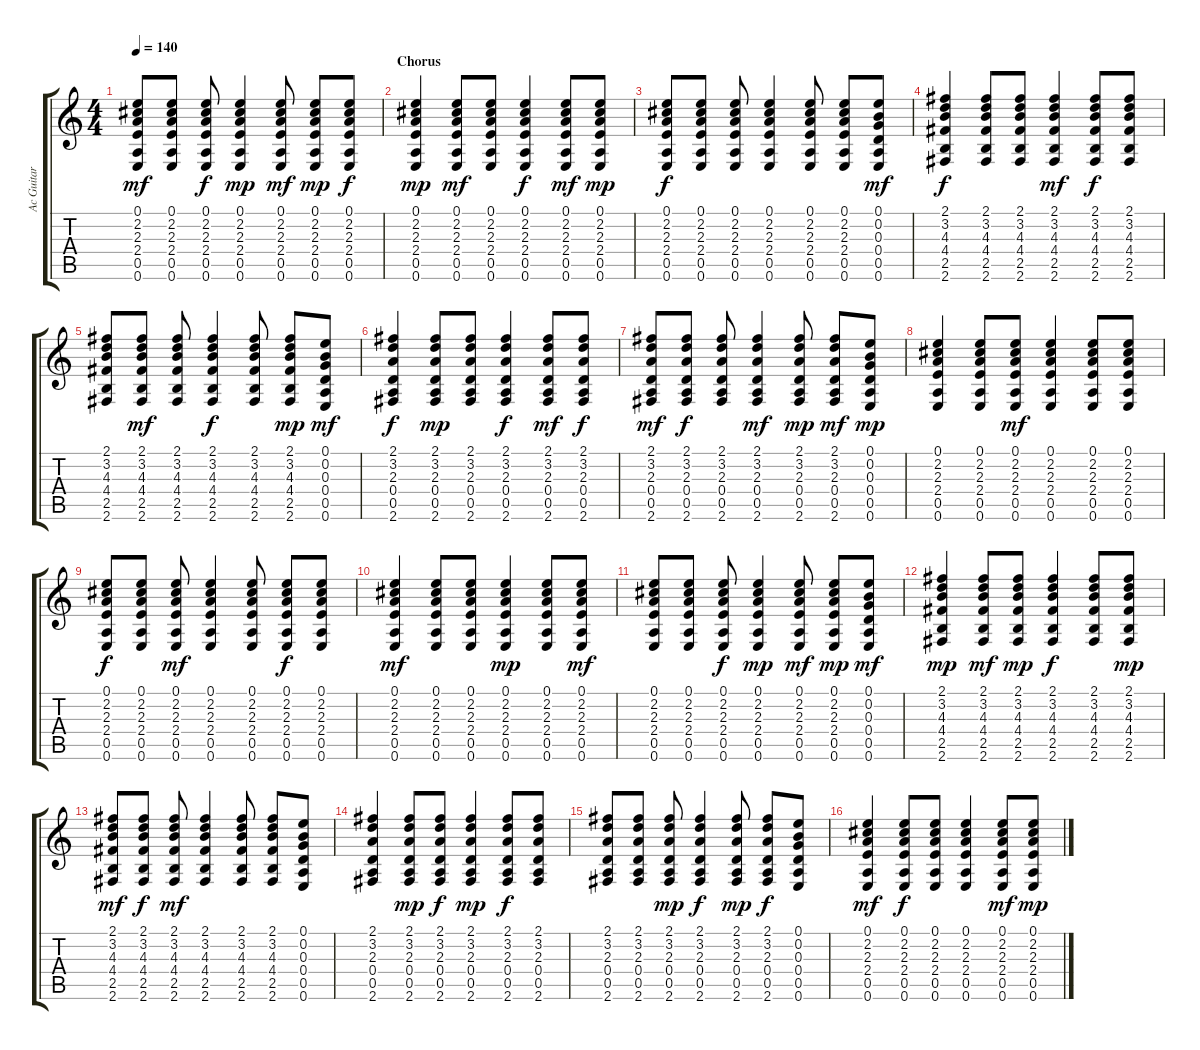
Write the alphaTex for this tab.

\track ("Ac Guitar" "Ac Guitar") {instrument acousticguitarsteel}
\staff {score tabs}
\tuning (E4 B3 G3 D3 A2 E2) {hide}
\ts (4 4)
\tempo 140
\clef g2
\ks c
(0.1 2.2 2.3 2.4 0.5 0.6).8{dy mf} (0.1 2.2 2.3 2.4 0.5 0.6).8 (0.1 2.2 2.3 2.4 0.5 0.6).8{dy f} (0.1 2.2 2.3 2.4 0.5 0.6).4{dy mp} (0.1 2.2 2.3 2.4 0.5 0.6).8{dy mf} (0.1 2.2 2.3 2.4 0.5 0.6).8{dy mp} (0.1 2.2 2.3 2.4 0.5 0.6).8{dy f} |
\section ("" "Chorus")
(0.1 2.2 2.3 2.4 0.5 0.6).4{dy mp} (0.1 2.2 2.3 2.4 0.5 0.6).8{dy mf} (0.1 2.2 2.3 2.4 0.5 0.6).8 (0.1 2.2 2.3 2.4 0.5 0.6).4{dy f} (0.1 2.2 2.3 2.4 0.5 0.6).8{dy mf} (0.1 2.2 2.3 2.4 0.5 0.6).8{dy mp} |
(0.1 2.2 2.3 2.4 0.5 0.6).8{dy f} (0.1 2.2 2.3 2.4 0.5 0.6).8 (0.1 2.2 2.3 2.4 0.5 0.6).8 (0.1 2.2 2.3 2.4 0.5 0.6).4 (0.1 2.2 2.3 2.4 0.5 0.6).8 (0.1 2.2 2.3 2.4 0.5 0.6).8 (0.1 0.2 0.3 0.4 0.5 0.6).8{dy mf} |
(2.1 3.2 4.3 4.4 2.5 2.6).4{dy f} (2.1 3.2 4.3 4.4 2.5 2.6).8 (2.1 3.2 4.3 4.4 2.5 2.6).8 (2.1 3.2 4.3 4.4 2.5 2.6).4{dy mf} (2.1 3.2 4.3 4.4 2.5 2.6).8{dy f} (2.1 3.2 4.3 4.4 2.5 2.6).8 |
(2.1 3.2 4.3 4.4 2.5 2.6).8 (2.1 3.2 4.3 4.4 2.5 2.6).8{dy mf} (2.1 3.2 4.3 4.4 2.5 2.6).8 (2.1 3.2 4.3 4.4 2.5 2.6).4{dy f} (2.1 3.2 4.3 4.4 2.5 2.6).8 (2.1 3.2 4.3 4.4 2.5 2.6).8{dy mp} (0.1 0.2 0.3 0.4 0.5 0.6).8{dy mf} |
(2.1 3.2 2.3 0.4 0.5 2.6).4{dy f} (2.1 3.2 2.3 0.4 0.5 2.6).8{dy mp} (2.1 3.2 2.3 0.4 0.5 2.6).8 (2.1 3.2 2.3 0.4 0.5 2.6).4{dy f} (2.1 3.2 2.3 0.4 0.5 2.6).8{dy mf} (2.1 3.2 2.3 0.4 0.5 2.6).8{dy f} |
(2.1 3.2 2.3 0.4 0.5 2.6).8{dy mf} (2.1 3.2 2.3 0.4 0.5 2.6).8{dy f} (2.1 3.2 2.3 0.4 0.5 2.6).8 (2.1 3.2 2.3 0.4 0.5 2.6).4{dy mf} (2.1 3.2 2.3 0.4 0.5 2.6).8{dy mp} (2.1 3.2 2.3 0.4 0.5 2.6).8{dy mf} (0.1 0.2 0.3 0.4 0.5 0.6).8{dy mp} |
(0.1 2.2 2.3 2.4 0.5 0.6).4 (0.1 2.2 2.3 2.4 0.5 0.6).8 (0.1 2.2 2.3 2.4 0.5 0.6).8{dy mf} (0.1 2.2 2.3 2.4 0.5 0.6).4 (0.1 2.2 2.3 2.4 0.5 0.6).8 (0.1 2.2 2.3 2.4 0.5 0.6).8 |
(0.1 2.2 2.3 2.4 0.5 0.6).8{dy f} (0.1 2.2 2.3 2.4 0.5 0.6).8 (0.1 2.2 2.3 2.4 0.5 0.6).8{dy mf} (0.1 2.2 2.3 2.4 0.5 0.6).4 (0.1 2.2 2.3 2.4 0.5 0.6).8 (0.1 2.2 2.3 2.4 0.5 0.6).8{dy f} (0.1 2.2 2.3 2.4 0.5 0.6).8 |
(0.1 2.2 2.3 2.4 0.5 0.6).4{dy mf} (0.1 2.2 2.3 2.4 0.5 0.6).8 (0.1 2.2 2.3 2.4 0.5 0.6).8 (0.1 2.2 2.3 2.4 0.5 0.6).4{dy mp} (0.1 2.2 2.3 2.4 0.5 0.6).8 (0.1 2.2 2.3 2.4 0.5 0.6).8{dy mf} |
(0.1 2.2 2.3 2.4 0.5 0.6).8 (0.1 2.2 2.3 2.4 0.5 0.6).8 (0.1 2.2 2.3 2.4 0.5 0.6).8{dy f} (0.1 2.2 2.3 2.4 0.5 0.6).4{dy mp} (0.1 2.2 2.3 2.4 0.5 0.6).8{dy mf} (0.1 2.2 2.3 2.4 0.5 0.6).8{dy mp} (0.1 0.2 0.3 0.4 0.5 0.6).8{dy mf} |
(2.1 3.2 4.3 4.4 2.5 2.6).4{dy mp} (2.1 3.2 4.3 4.4 2.5 2.6).8{dy mf} (2.1 3.2 4.3 4.4 2.5 2.6).8{dy mp} (2.1 3.2 4.3 4.4 2.5 2.6).4{dy f} (2.1 3.2 4.3 4.4 2.5 2.6).8 (2.1 3.2 4.3 4.4 2.5 2.6).8{dy mp} |
(2.1 3.2 4.3 4.4 2.5 2.6).8{dy mf} (2.1 3.2 4.3 4.4 2.5 2.6).8{dy f} (2.1 3.2 4.3 4.4 2.5 2.6).8{dy mf} (2.1 3.2 4.3 4.4 2.5 2.6).4 (2.1 3.2 4.3 4.4 2.5 2.6).8 (2.1 3.2 4.3 4.4 2.5 2.6).8 (0.1 0.2 0.3 0.4 0.5 0.6).8 |
(2.1 3.2 2.3 0.4 0.5 2.6).4 (2.1 3.2 2.3 0.4 0.5 2.6).8{dy mp} (2.1 3.2 2.3 0.4 0.5 2.6).8{dy f} (2.1 3.2 2.3 0.4 0.5 2.6).4{dy mp} (2.1 3.2 2.3 0.4 0.5 2.6).8{dy f} (2.1 3.2 2.3 0.4 0.5 2.6).8 |
(2.1 3.2 2.3 0.4 0.5 2.6).8 (2.1 3.2 2.3 0.4 0.5 2.6).8 (2.1 3.2 2.3 0.4 0.5 2.6).8{dy mp} (2.1 3.2 2.3 0.4 0.5 2.6).4{dy f} (2.1 3.2 2.3 0.4 0.5 2.6).8{dy mp} (2.1 3.2 2.3 0.4 0.5 2.6).8{dy f} (0.1 0.2 0.3 0.4 0.5 0.6).8 |
(0.1 2.2 2.3 2.4 0.5 0.6).4{dy mf} (0.1 2.2 2.3 2.4 0.5 0.6).8{dy f} (0.1 2.2 2.3 2.4 0.5 0.6).8 (0.1 2.2 2.3 2.4 0.5 0.6).4 (0.1 2.2 2.3 2.4 0.5 0.6).8{dy mf} (0.1 2.2 2.3 2.4 0.5 0.6).8{dy mp}
